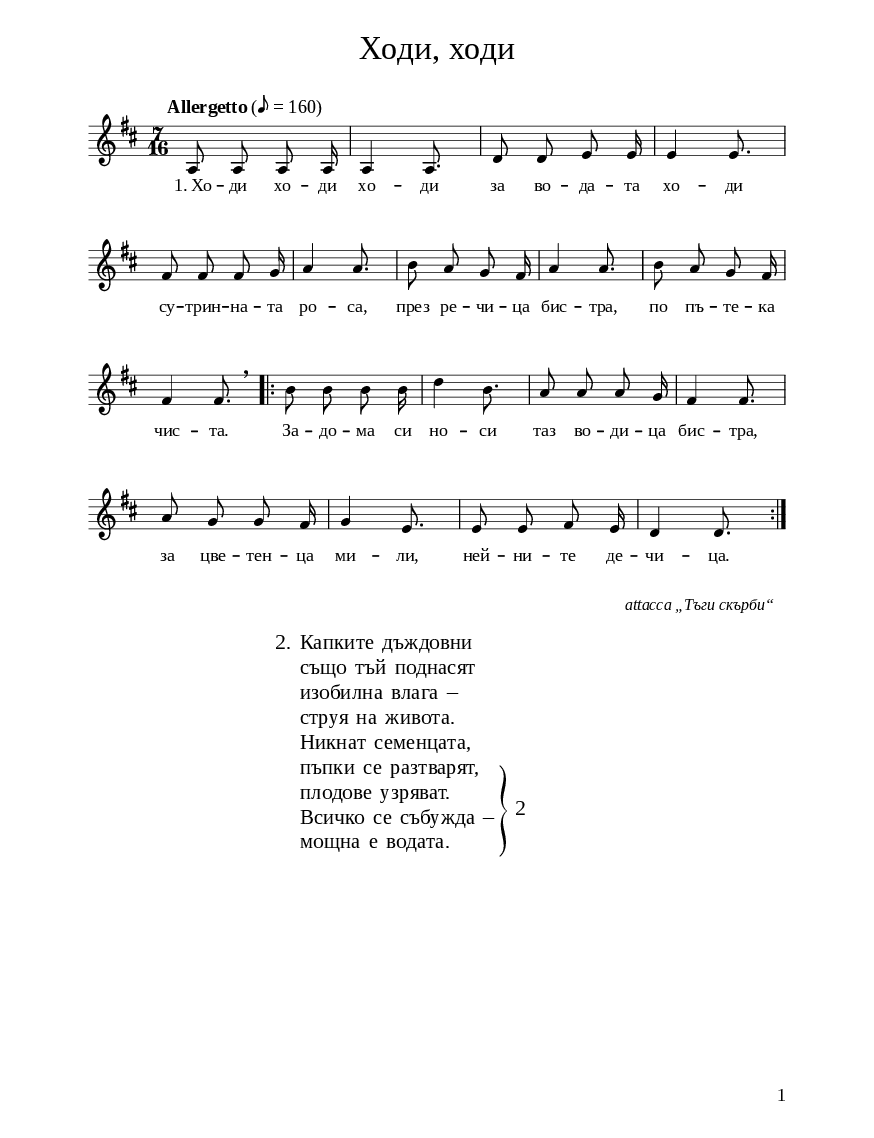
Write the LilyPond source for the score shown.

\version "2.24.2"

% include paper part and global functions
\include "include/globals.ily"

"rightBraces088" = \markup {
  \column {
    % repeat braces




    \translate #'(0 . -15.6 )
    \right-brace #44

  }
  \column {
    % repeat numbers




    \translate #'(0 . -16.0 )
    2
  }
}

\bookpart {
  \label #'ref088
  \tocItem \markup "Ходи, ходи"
  \include "include/bookpart-paper.ily"
  \score {
    \include "include/score-layout.ily"

    \new Voice \absolute  {
      \clef treble
      \key d \major
      \time 7/16
      \tempoFunc "Allergetto" 8 "160"
      a8 a8 a8 a16 | a4 a8. | d'8 d'8 e'8 e'16 | e'4 e'8. | \break

      fis'8 fis'8 fis'8 g'16 | a'4 a'8. | b'8 a'8 g'8 fis'16 | a'4 a'8. | b'8 a'8 g'8 fis'16 | \break

      fis'4 fis'8. \breathe | \bar ".|:" b'8 b'8 b'8 b'16| d''4 b'8. | a'8 a'8 a'8 g'16 | fis'4 fis'8. | \break

      a'8 g'8 g'8 fis'16 | g'4 e'8. | e'8 e'8 fis'8 e'16 | d'4 d'8. | \bar ":|."


    }
    \addlyrics {
      "1. Хо" -- ди хо -- ди хо -- ди за во -- да -- та хо -- ди

      су -- трин -- на -- та ро -- са, през ре -- чи -- ца бис -- тра, по пъ -- те -- ка

      чис -- та. За -- до -- ма  си но -- си  таз во -- ди -- ца бис -- тра,

      за цве -- тен -- ца ми -- ли, ней -- ни -- те де -- чи -- ца.
    }

    \header {
      title = \titleFunc "Ходи, ходи" "Hodi, hodi"
    }

    \midi{}

  } % score

  \markup \italic \dc-one-nobold "attacca „Тъги скърби“"

  \markup \fontsize #bgCoupletFontSize {
    \hspace #18
    \override #`(baseline-skip . ,bgCoupletBaselineSkip)
    \column {


      \line { 2. Капките дъждовни}
      \line { "   "също тъй поднасят}
      \line { "   "изобилна влага – }
      \line { "   "струя на живота. }
      \line { "   "Никнат семенцата, }
      \line { "   "пъпки се разтварят,}
      \line { "   "плодове узряват.}
      \line { "   "Всичко се събужда – }
      \line { "   "мощна е водата. }
    } \"rightBraces088"

  }


} % bookpart
